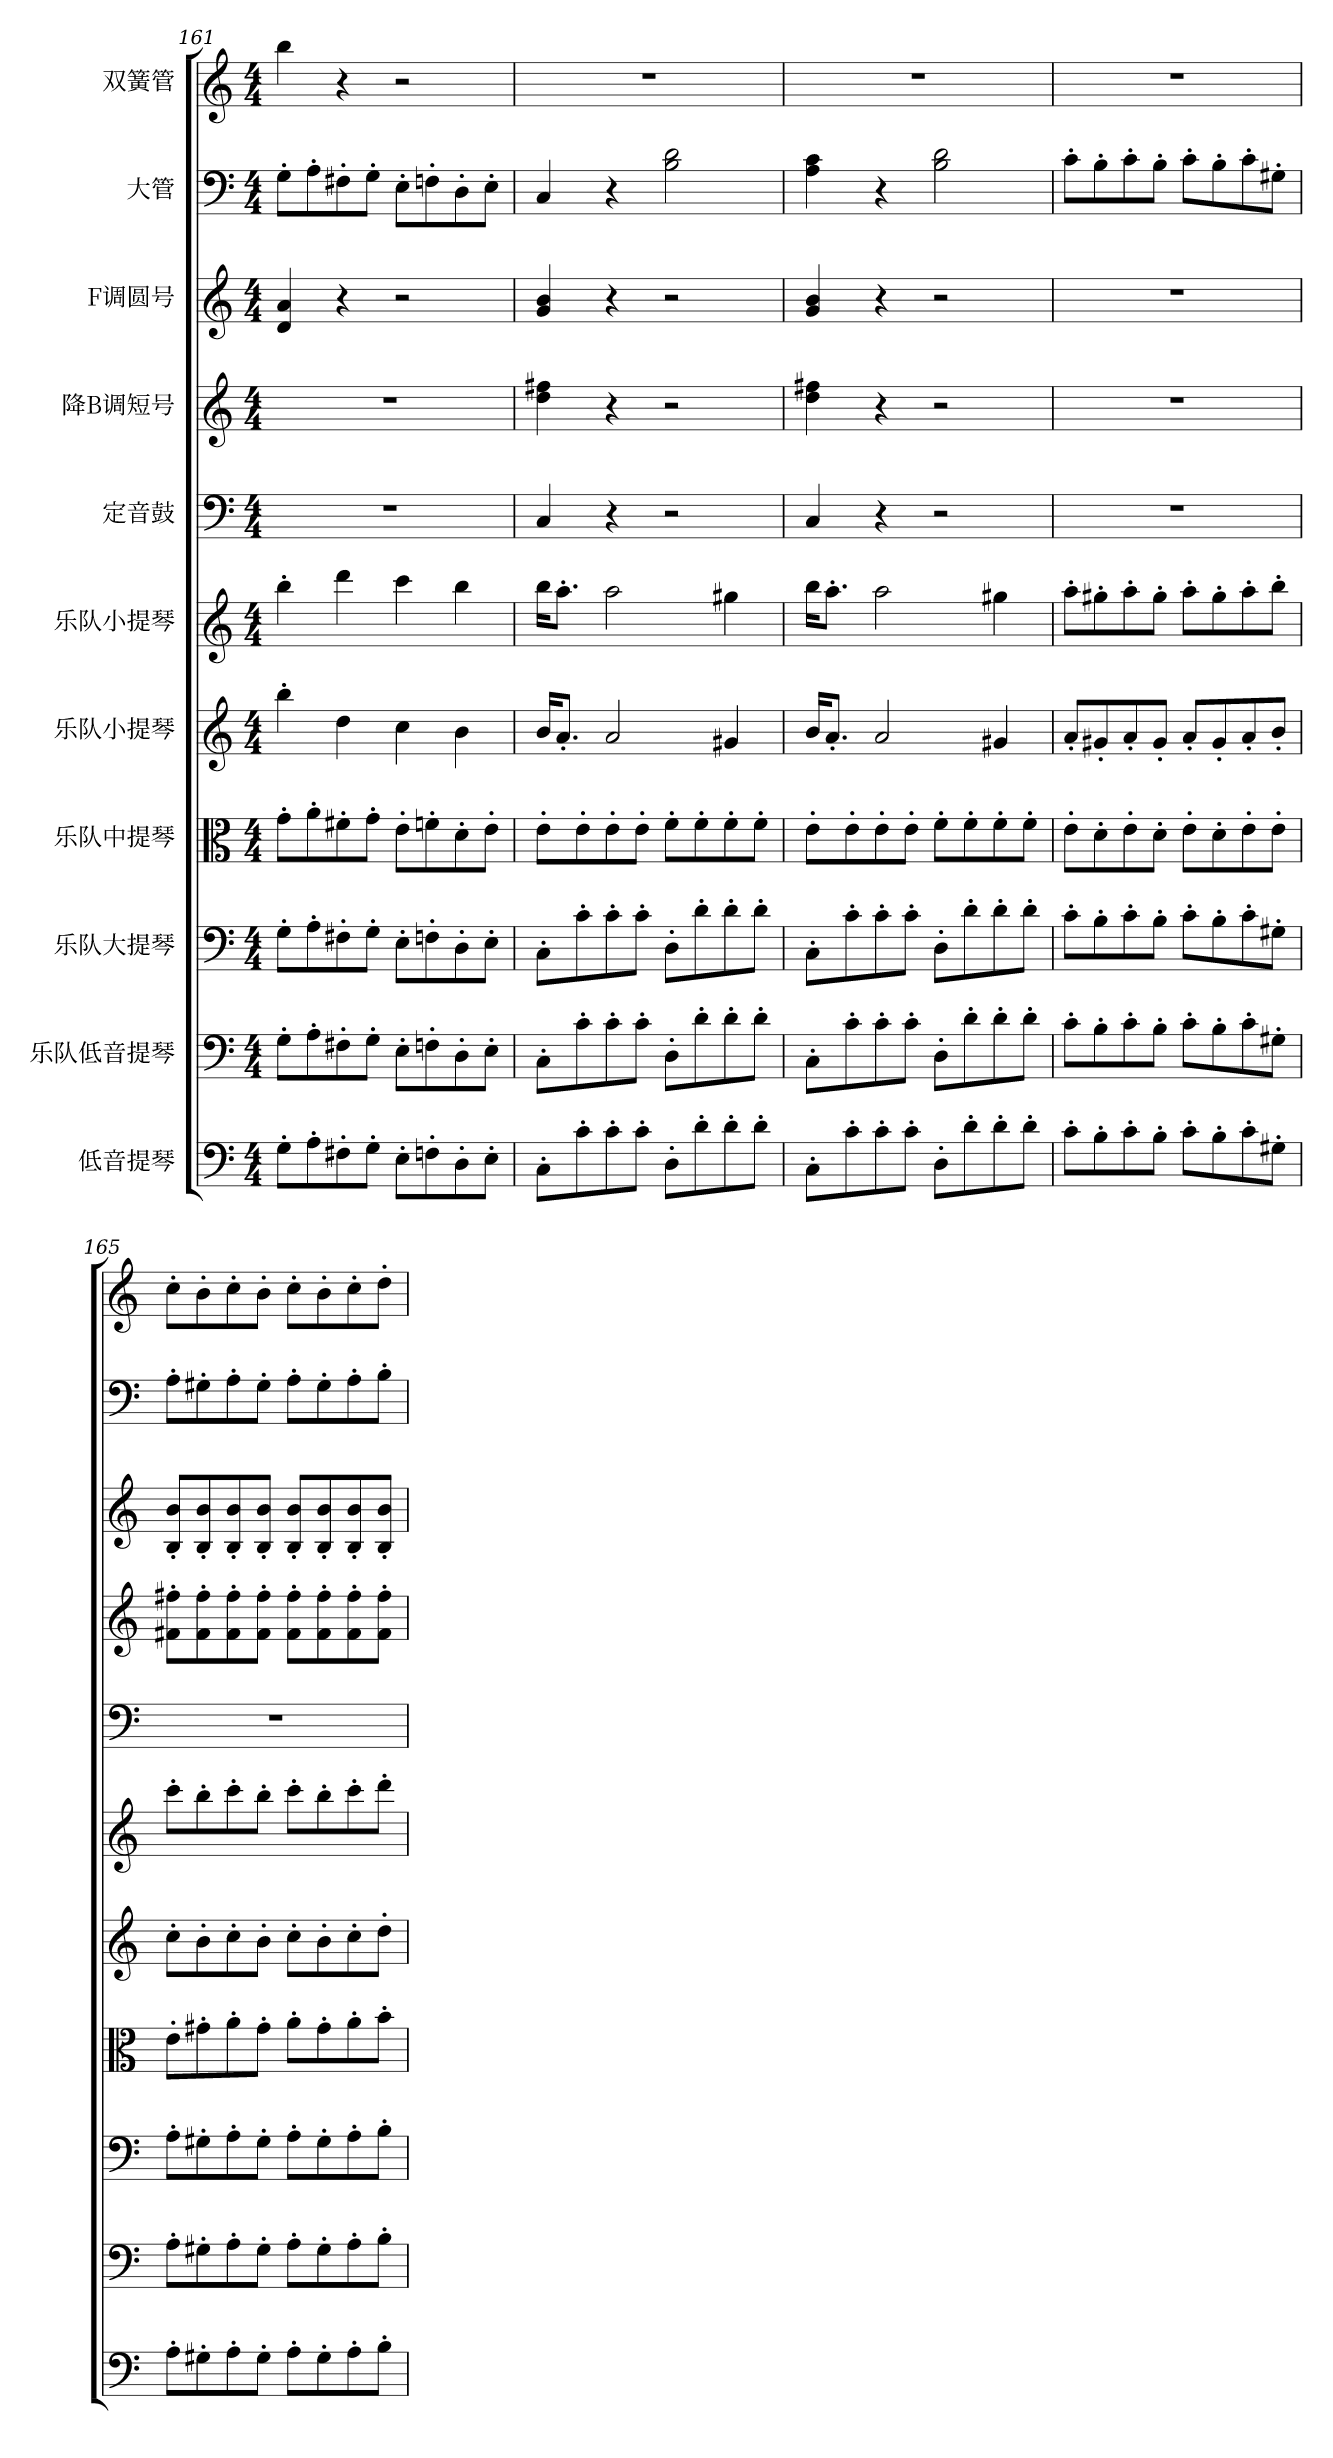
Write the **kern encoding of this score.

**kern	**kern	**kern	**kern	**kern	**kern	**kern	**kern	**kern	**kern	**kern
*part11	*part10	*part9	*part8	*part7	*part6	*part5	*part4	*part3	*part2	*part1
*staff11	*staff10	*staff9	*staff8	*staff7	*staff6	*staff5	*staff4	*staff3	*staff2	*staff1
*I"低音提琴	*I"乐队低音提琴	*I"乐队大提琴	*I"乐队中提琴	*I"乐队小提琴	*I"乐队小提琴	*I"定音鼓	*I"降B调短号	*I"F调圆号	*I"大管	*I"双簧管
*clefF4	*clefF4	*clefF4	*clefC3	*clefG2	*clefG2	*clefF4	*clefG2	*clefG2	*clefF4	*clefG2
*ITrd7c12	*ITrd7c12	*	*	*	*	*	*ITrd1c2	*ITrd4c7	*	*
*k[]	*k[]	*k[]	*k[]	*k[]	*k[]	*k[]	*k[b-e-]	*k[b-]	*k[]	*k[]
*M4/4	*M4/4	*M4/4	*M4/4	*M4/4	*M4/4	*M4/4	*M4/4	*M4/4	*M4/4	*M4/4
=161	=161	=161	=161	=161	=161	=161	=161	=161	=161	=161
8GG'\L	8GG'\L	8G'\L	8g'\L	4bb'\	4bb'\	1r	1r	4G/ 4d/	8G'\L	4bb\
8AA'\	8AA'\	8A'\	8a'\	.	.	.	.	.	8A'\	.
8FF#X'\	8FF#X'\	8F#X'\	8f#X'\	4dd\	4ddd\	.	.	4r	8F#X'\	4r
8GG'\J	8GG'\J	8G'\J	8g'\J	.	.	.	.	.	8G'\J	.
8EE'\L	8EE'\L	8E'\L	8e'\L	4cc\	4ccc\	.	.	2r	8E'\L	2r
8FFn'\	8FFn'\	8Fn'\	8fn'\	.	.	.	.	.	8Fn'\	.
8DD'\	8DD'\	8D'\	8d'\	4b\	4bb\	.	.	.	8D'\	.
8EE'\J	8EE'\J	8E'\J	8e'\J	.	.	.	.	.	8E'\J	.
!!LO:PB:g=z
=162	=162	=162	=162	=162	=162	=162	=162	=162	=162	=162
*	*	*	*	*	*	*	*	*	*	*MM176
8CC'\L	8CC'\L	8C'\L	8e'\L	16b/KL	16bb\KL	4C/	4cc\ 4een\	4c/ 4e/	4C/	1r
.	.	.	.	8.a'/J	8.aa'\J	.	.	.	.	.
8C'\	8C'\	8c'\	8e'\	.	.	.	.	.	.	.
8C'\	8C'\	8c'\	8e'\	2a/	2aa\	4r	4r	4r	4r	.
8C'\J	8C'\J	8c'\J	8e'\J	.	.	.	.	.	.	.
8DD'\L	8DD'\L	8D'\L	8f'\L	.	.	2r	2r	2r	2B\ 2d\	.
8D'\	8D'\	8d'\	8f'\	.	.	.	.	.	.	.
8D'\	8D'\	8d'\	8f'\	4g#X/	4gg#X\	.	.	.	.	.
8D'\J	8D'\J	8d'\J	8f'\J	.	.	.	.	.	.	.
=163	=163	=163	=163	=163	=163	=163	=163	=163	=163	=163
8CC'\L	8CC'\L	8C'\L	8e'\L	16b/KL	16bb\KL	4C/	4cc\ 4een\	4c/ 4e/	4A\ 4c\	1r
.	.	.	.	8.a'/J	8.aa'\J	.	.	.	.	.
8C'\	8C'\	8c'\	8e'\	.	.	.	.	.	.	.
8C'\	8C'\	8c'\	8e'\	2a/	2aa\	4r	4r	4r	4r	.
8C'\J	8C'\J	8c'\J	8e'\J	.	.	.	.	.	.	.
8DD'\L	8DD'\L	8D'\L	8f'\L	.	.	2r	2r	2r	2B\ 2d\	.
8D'\	8D'\	8d'\	8f'\	.	.	.	.	.	.	.
8D'\	8D'\	8d'\	8f'\	4g#X/	4gg#X\	.	.	.	.	.
8D'\J	8D'\J	8d'\J	8f'\J	.	.	.	.	.	.	.
=164	=164	=164	=164	=164	=164	=164	=164	=164	=164	=164
*	*	*	*	*	*	*	*	*	*	*MM180
8C'\L	8C'\L	8c'\L	8e'\L	8a'/L	8aa'\L	1r	1r	1r	8c'\L	1r
8BB'\	8BB'\	8B'\	8d'\	8g#X'/	8gg#X'\	.	.	.	8B'\	.
8C'\	8C'\	8c'\	8e'\	8a'/	8aa'\	.	.	.	8c'\	.
8BB'\J	8BB'\J	8B'\J	8d'\J	8g#'/J	8gg#'\J	.	.	.	8B'\J	.
8C'\L	8C'\L	8c'\L	8e'\L	8a'/L	8aa'\L	.	.	.	8c'\L	.
8BB'\	8BB'\	8B'\	8d'\	8g#'/	8gg#'\	.	.	.	8B'\	.
8C'\	8C'\	8c'\	8e'\	8a'/	8aa'\	.	.	.	8c'\	.
8GG#X'\J	8GG#X'\J	8G#X'\J	8e'\J	8b'/J	8bb'\J	.	.	.	8G#X'\J	.
!!LO:PB:g=z
=165	=165	=165	=165	=165	=165	=165	=165	=165	=165	=165
8AA'\L	8AA'\L	8A'\L	8e'\L	8cc'\L	8ccc'\L	1r	8en\' 8een\'L	8E/' 8e/'L	8A'\L	8cc'\L
8GG#X'\	8GG#X'\	8G#X'\	8g#X'\	8b'\	8bb'\	.	8e\' 8ee\'	8E/' 8e/'	8G#X'\	8b'\
8AA'\	8AA'\	8A'\	8a'\	8cc'\	8ccc'\	.	8e\' 8ee\'	8E/' 8e/'	8A'\	8cc'\
8GG#'\J	8GG#'\J	8G#'\J	8g#'\J	8b'\J	8bb'\J	.	8e\' 8ee\'J	8E/' 8e/'J	8G#'\J	8b'\J
8AA'\L	8AA'\L	8A'\L	8a'\L	8cc'\L	8ccc'\L	.	8e\' 8ee\'L	8E/' 8e/'L	8A'\L	8cc'\L
8GG#'\	8GG#'\	8G#'\	8g#'\	8b'\	8bb'\	.	8e\' 8ee\'	8E/' 8e/'	8G#'\	8b'\
8AA'\	8AA'\	8A'\	8a'\	8cc'\	8ccc'\	.	8e\' 8ee\'	8E/' 8e/'	8A'\	8cc'\
8BB'\J	8BB'\J	8B'\J	8b'\J	8dd'\J	8ddd'\J	.	8e\' 8ee\'J	8E/' 8e/'J	8B'\J	8dd'\J
=	=	=	=	=	=	=	=	=	=	=
*-	*-	*-	*-	*-	*-	*-	*-	*-	*-	*-
